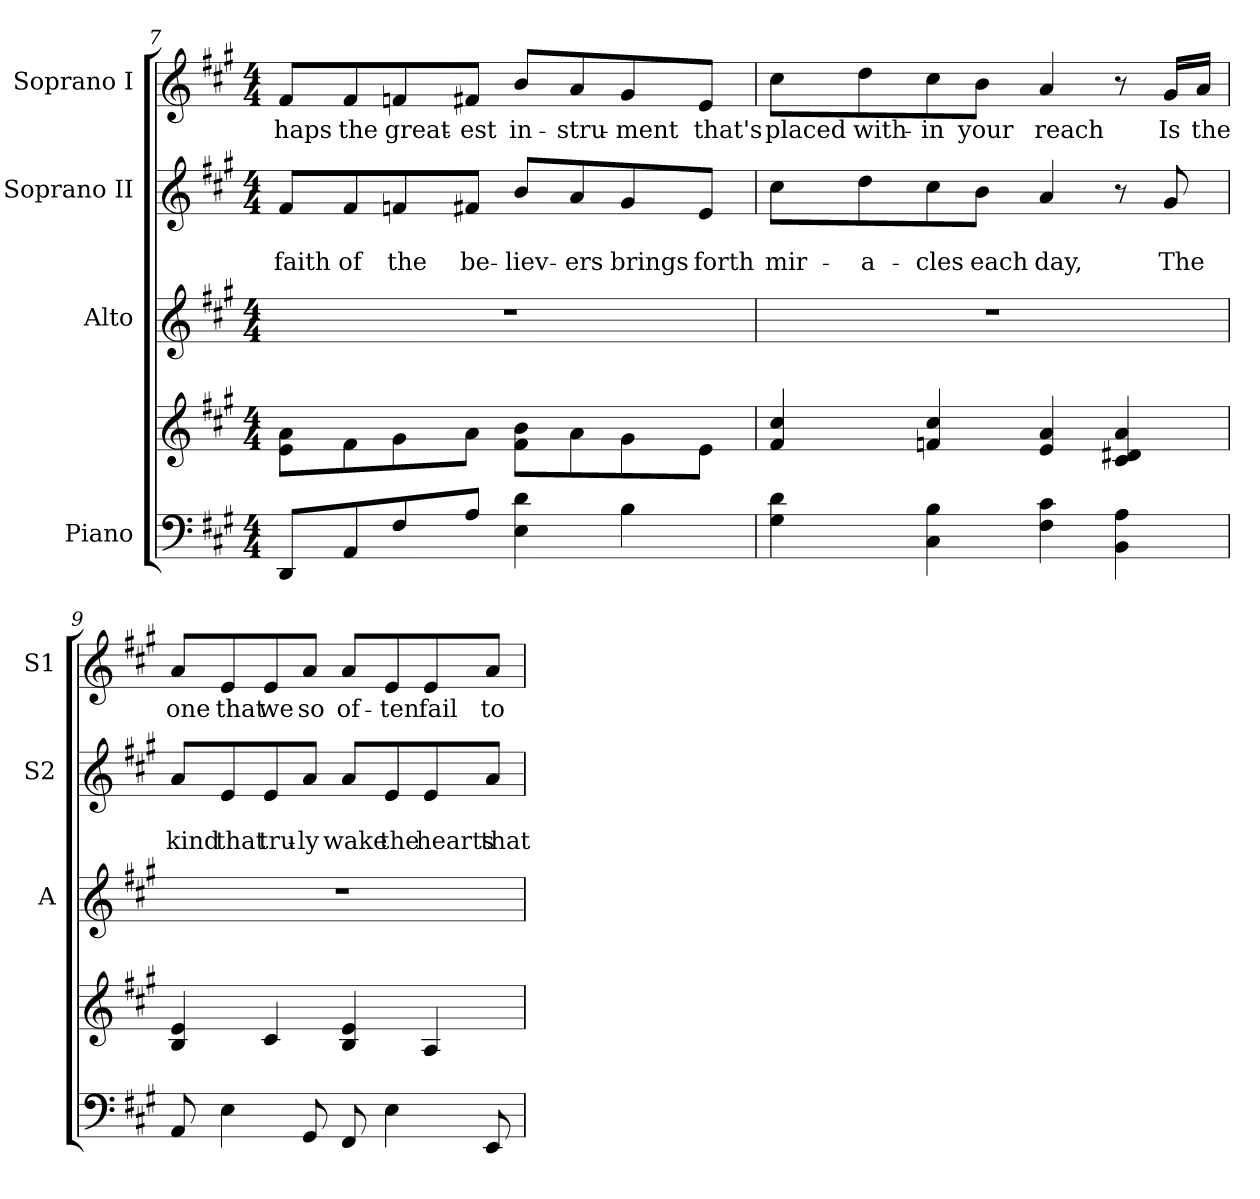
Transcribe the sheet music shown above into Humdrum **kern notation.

**kern	**kern	**kern	**kern	**text	**text	**kern	**text
*part4	*part4	*part3	*part2	*part2	*part2	*part1	*part1
*staff5	*staff4	*staff3	*staff2	*staff2	*staff2	*staff1	*staff1
*I"Piano	*	*I"Alto	*I"Soprano II	*	*	*I"Soprano I	*
*	*	*I'A	*I'S2	*	*	*I'S1	*
*clefF4	*clefG2	*clefG2	*clefG2	*	*	*clefG2	*
*k[f#c#g#]	*k[f#c#g#]	*k[f#c#g#]	*k[f#c#g#]	*	*	*k[f#c#g#]	*
*A:	*A:	*A:	*A:	*	*	*A:	*
*M4/4	*M4/4	*M4/4	*M4/4	*	*	*M4/4	*
=7	=7	=7	=7	=7	=7	=7	=7
!	!	!	!	!	!LO:LY:b	!	!
!	!	!	!	!	!	!	!LO:LY:b
8DD/L	8e\ 8a\L	1r	8f#/L	.	faith	8f#/L	-haps
!	!	!	!	!	!LO:LY:b	!	!
!	!	!	!	!	!	!	!LO:LY:b
8AA/	8f#\	.	8f#/	.	of	8f#/	the
!	!	!	!	!	!LO:LY:b	!	!
!	!	!	!	!	!	!	!LO:LY:b
8F#/	8g#\	.	8fn/	.	the	8fn/	great-
!	!	!	!	!	!LO:LY:b	!	!
!	!	!	!	!	!	!	!LO:LY:b
8A/J	8a\J	.	8f#X/J	.	be-	8f#X/J	-est
!	!	!	!	!	!LO:LY:b	!	!
!	!	!	!	!	!	!	!LO:LY:b
4E\ 4d\	8f#\ 8b\L	.	8b/L	.	-liev-	8b/L	in-
!	!	!	!	!	!LO:LY:b	!	!
!	!	!	!	!	!	!	!LO:LY:b
.	8a\	.	8a/	.	-ers	8a/	-stru-
!	!	!	!	!	!LO:LY:b	!	!
!	!	!	!	!	!	!	!LO:LY:b
4B\	8g#\	.	8g#/	.	brings	8g#/	-ment
!	!	!	!	!	!LO:LY:b	!	!
!	!	!	!	!	!	!	!LO:LY:b
.	8e\J	.	8e/J	.	forth	8e/J	that's
!!LO:LB:g=z
=8	=8	=8	=8	=8	=8	=8	=8
!	!	!	!	!	!LO:LY:b	!	!
!	!	!	!	!	!	!	!LO:LY:b
4G#\ 4d\	4f#/ 4cc#/	1r	8cc#\L	.	mir-	8cc#\L	placed
!	!	!	!	!	!LO:LY:b	!	!
!	!	!	!	!	!	!	!LO:LY:b
.	.	.	8dd\	.	-a-	8dd\	with-
!	!	!	!	!	!LO:LY:b	!	!
!	!	!	!	!	!	!	!LO:LY:b
4C#\ 4B\	4fn/ 4cc#/	.	8cc#\	.	-cles	8cc#\	-in
!	!	!	!	!	!LO:LY:b	!	!
!	!	!	!	!	!	!	!LO:LY:b
.	.	.	8b\J	.	each	8b\J	your
!	!	!	!	!	!LO:LY:b	!	!
!	!	!	!	!	!	!	!LO:LY:b
4F#\ 4c#\	4e/ 4a/	.	4a/	.	day,	4a/	reach
4BB\ 4A\	4c#/ 4d#X/ 4a/	.	8r	.	.	8r	.
!	!	!	!	!	!LO:LY:b	!	!
!	!	!	!	!	!	!	!LO:LY:b
.	.	.	8g#/	.	The	16g#/LL	Is
!	!	!	!	!	!	!	!LO:LY:b
.	.	.	.	.	.	16a/JJ	the
=9	=9	=9	=9	=9	=9	=9	=9
!	!	!	!	!	!LO:LY:b	!	!
!	!	!	!	!	!	!	!LO:LY:b
8AA/	4B/ 4e/	1r	8a/L	.	kind	8a/L	one
!	!	!	!	!	!LO:LY:b	!	!
!	!	!	!	!	!	!	!LO:LY:b
4E\	.	.	8e/	.	that	8e/	that
!	!	!	!	!	!LO:LY:b	!	!
!	!	!	!	!	!	!	!LO:LY:b
.	4c#/	.	8e/	.	tru-	8e/	we
!	!	!	!	!	!LO:LY:b	!	!
!	!	!	!	!	!	!	!LO:LY:b
8GG#/	.	.	8a/J	.	-ly	8a/J	so
!	!	!	!	!	!LO:LY:b	!	!
!	!	!	!	!	!	!	!LO:LY:b
8FF#/	4B/ 4e/	.	8a/L	.	wake	8a/L	of-
!	!	!	!	!	!LO:LY:b	!	!
!	!	!	!	!	!	!	!LO:LY:b
4E\	.	.	8e/	.	the	8e/	-ten
!	!	!	!	!	!LO:LY:b	!	!
!	!	!	!	!	!	!	!LO:LY:b
.	4A/	.	8e/	.	hearts	8e/	fail
!	!	!	!	!	!LO:LY:b	!	!
!	!	!	!	!	!	!	!LO:LY:b
8EE/	.	.	8a/J	.	that	8a/J	to
=	=	=	=	=	=	=	=
*-	*-	*-	*-	*-	*-	*-	*-
